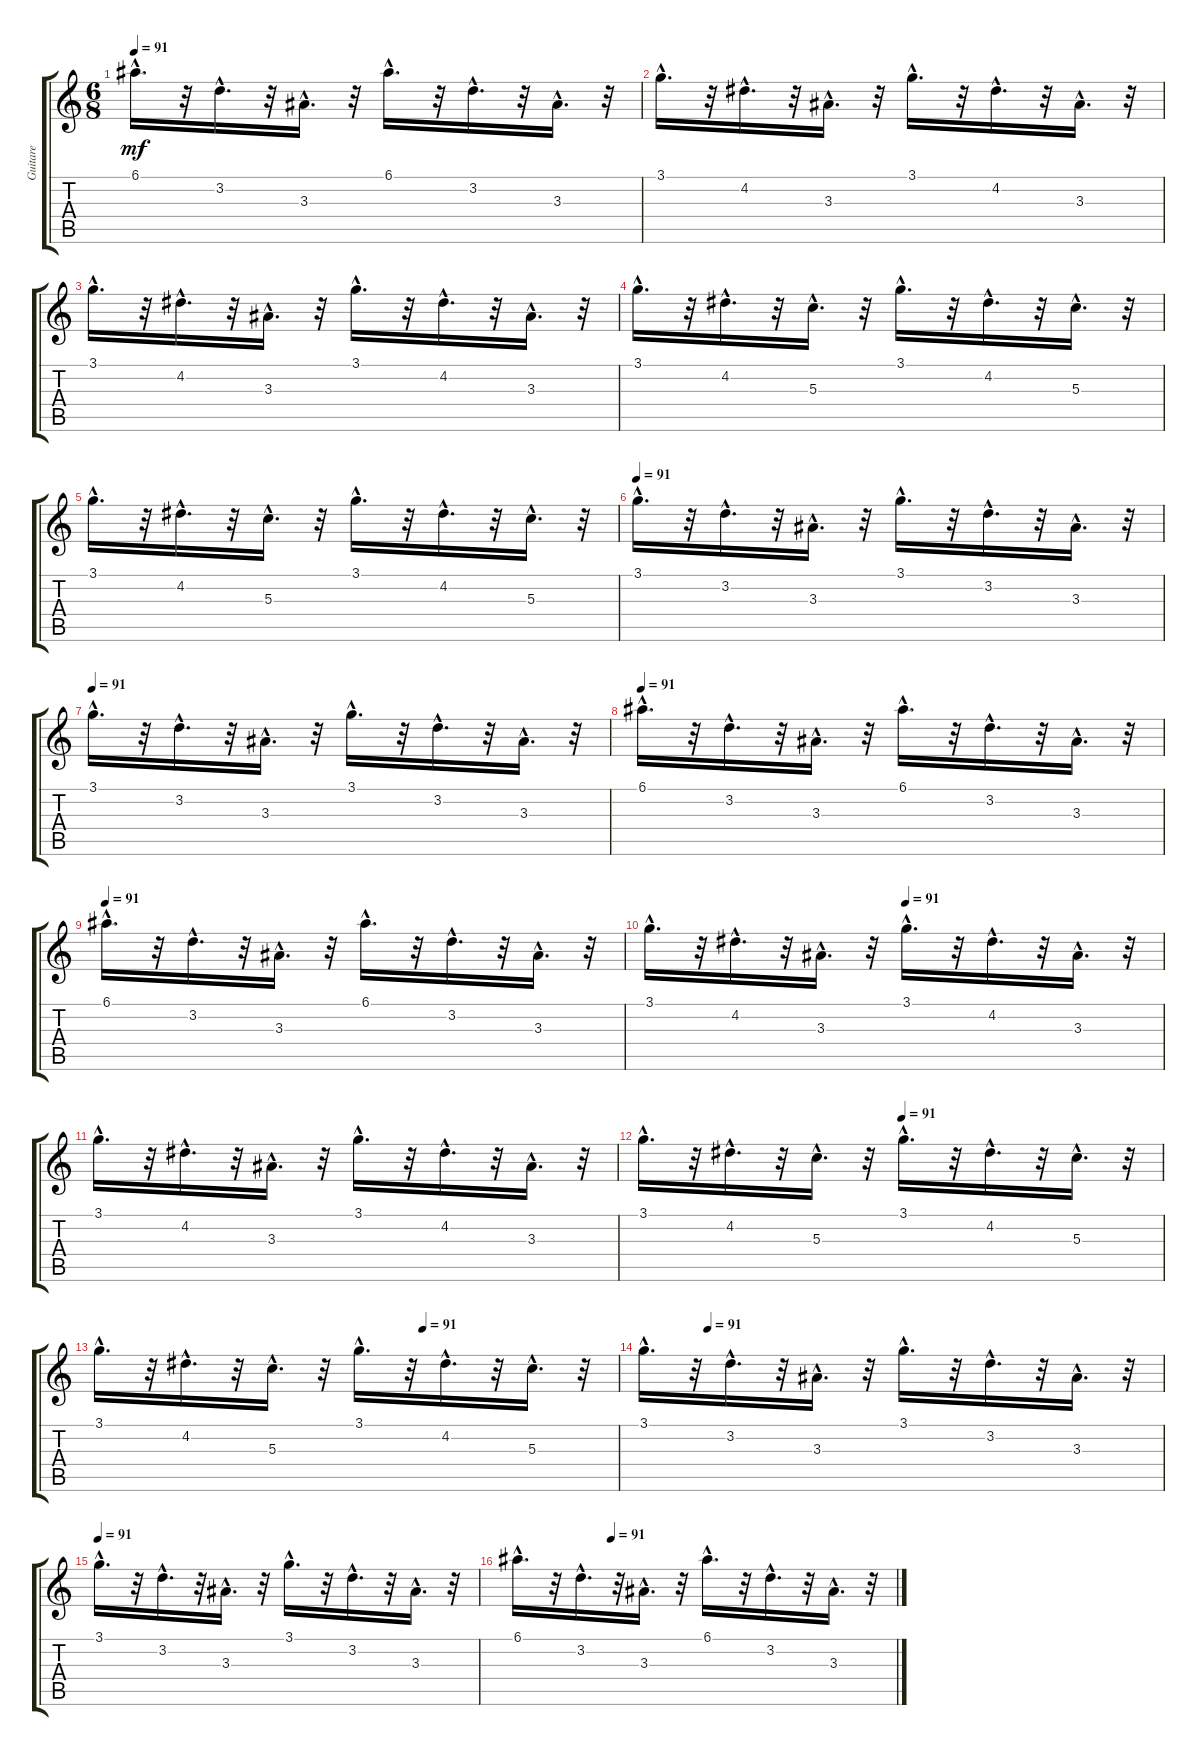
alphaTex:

\track ("Guitare" "Guitare") {instrument acousticguitarnylon}
\staff {score tabs}
\tuning (E4 B3 G3 D3 A2 E2) {hide}
\ts (6 8)
\tempo 91
\clef g2
\ks c
6.1{hac}.16{d dy mf} r.32 3.2{hac}.16{d} r.32 3.3{hac}.16{d} r.32 6.1{hac}.16{d} r.32 3.2{hac}.16{d} r.32 3.3{hac}.16{d} r.32 |
3.1{hac}.16{d} r.32 4.2{hac}.16{d} r.32 3.3{hac}.16{d} r.32 3.1{hac}.16{d} r.32 4.2{hac}.16{d} r.32 3.3{hac}.16{d} r.32 |
3.1{hac}.16{d} r.32 4.2{hac}.16{d} r.32 3.3{hac}.16{d} r.32 3.1{hac}.16{d} r.32 4.2{hac}.16{d} r.32 3.3{hac}.16{d} r.32 |
3.1{hac}.16{d} r.32 4.2{hac}.16{d} r.32 5.3{hac}.16{d} r.32 3.1{hac}.16{d} r.32 4.2{hac}.16{d} r.32 5.3{hac}.16{d} r.32 |
3.1{hac}.16{d} r.32 4.2{hac}.16{d} r.32 5.3{hac}.16{d} r.32 3.1{hac}.16{d} r.32 4.2{hac}.16{d} r.32 5.3{hac}.16{d} r.32 |
\tempo 91
3.1{hac}.16{d} r.32 3.2{hac}.16{d} r.32 3.3{hac}.16{d} r.32 3.1{hac}.16{d} r.32 3.2{hac}.16{d} r.32 3.3{hac}.16{d} r.32 |
\tempo 91
3.1{hac}.16{d} r.32 3.2{hac}.16{d} r.32 3.3{hac}.16{d} r.32 3.1{hac}.16{d} r.32 3.2{hac}.16{d} r.32 3.3{hac}.16{d} r.32 |
\tempo 91
6.1{hac}.16{d} r.32 3.2{hac}.16{d} r.32 3.3{hac}.16{d} r.32 6.1{hac}.16{d} r.32 3.2{hac}.16{d} r.32 3.3{hac}.16{d} r.32 |
\tempo 91
6.1{hac}.16{d} r.32 3.2{hac}.16{d} r.32 3.3{hac}.16{d} r.32 6.1{hac}.16{d} r.32 3.2{hac}.16{d} r.32 3.3{hac}.16{d} r.32 |
\tempo (91 0.5)
3.1{hac}.16{d} r.32 4.2{hac}.16{d} r.32 3.3{hac}.16{d} r.32 3.1{hac}.16{d} r.32 4.2{hac}.16{d} r.32 3.3{hac}.16{d} r.32 |
3.1{hac}.16{d} r.32 4.2{hac}.16{d} r.32 3.3{hac}.16{d} r.32 3.1{hac}.16{d} r.32 4.2{hac}.16{d} r.32 3.3{hac}.16{d} r.32 |
\tempo (91 0.5)
3.1{hac}.16{d} r.32 4.2{hac}.16{d} r.32 5.3{hac}.16{d} r.32 3.1{hac}.16{d} r.32 4.2{hac}.16{d} r.32 5.3{hac}.16{d} r.32 |
\tempo (91 0.625)
3.1{hac}.16{d} r.32 4.2{hac}.16{d} r.32 5.3{hac}.16{d} r.32 3.1{hac}.16{d} r.32 4.2{hac}.16{d} r.32 5.3{hac}.16{d} r.32 |
\tempo (91 0.125)
3.1{hac}.16{d} r.32 3.2{hac}.16{d} r.32 3.3{hac}.16{d} r.32 3.1{hac}.16{d} r.32 3.2{hac}.16{d} r.32 3.3{hac}.16{d} r.32 |
\tempo 91
3.1{hac}.16{d} r.32 3.2{hac}.16{d} r.32 3.3{hac}.16{d} r.32 3.1{hac}.16{d} r.32 3.2{hac}.16{d} r.32 3.3{hac}.16{d} r.32 |
\tempo (91 0.25)
6.1{hac}.16{d} r.32 3.2{hac}.16{d} r.32 3.3{hac}.16{d} r.32 6.1{hac}.16{d} r.32 3.2{hac}.16{d} r.32 3.3{hac}.16{d} r.32
